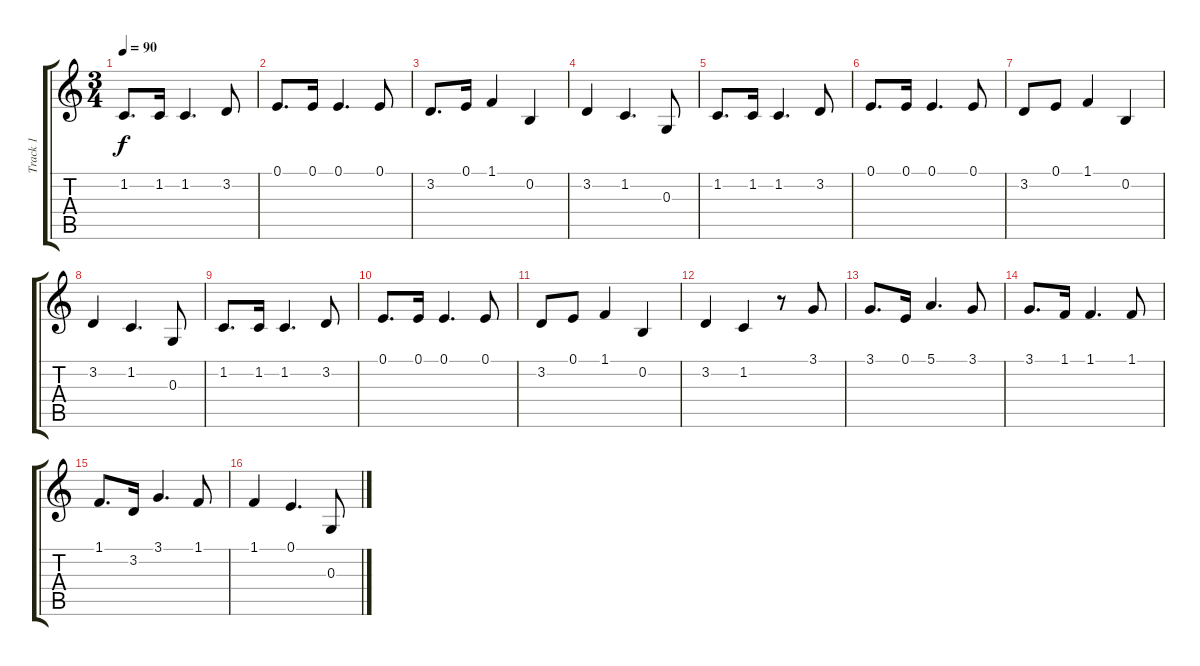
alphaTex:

\track ("Track 1" "Track 1") {instrument orchestralharp}
\staff {score tabs}
\tuning (E4 B3 G3 D3 A2 E2) {hide}
\ts (3 4)
\tempo 90
\clef g2
\ks c
1.2.8{d dy f} 1.2.16 1.2.4{d} 3.2.8 |
0.1.8{d} 0.1.16 0.1.4{d} 0.1.8 |
3.2.8{d} 0.1.16 1.1.4 0.2.4 |
3.2.4 1.2.4{d} 0.3.8 |
1.2.8{d} 1.2.16 1.2.4{d} 3.2.8 |
0.1.8{d} 0.1.16 0.1.4{d} 0.1.8 |
3.2.8 0.1.8 1.1.4 0.2.4 |
3.2.4 1.2.4{d} 0.3.8 |
1.2.8{d} 1.2.16 1.2.4{d} 3.2.8 |
0.1.8{d} 0.1.16 0.1.4{d} 0.1.8 |
3.2.8 0.1.8 1.1.4 0.2.4 |
3.2.4 1.2.4 r.8 3.1.8 |
3.1.8{d} 0.1.16 5.1.4{d} 3.1.8 |
3.1.8{d} 1.1.16 1.1.4{d} 1.1.8 |
1.1.8{d} 3.2.16 3.1.4{d} 1.1.8 |
1.1.4 0.1.4{d} 0.3.8
